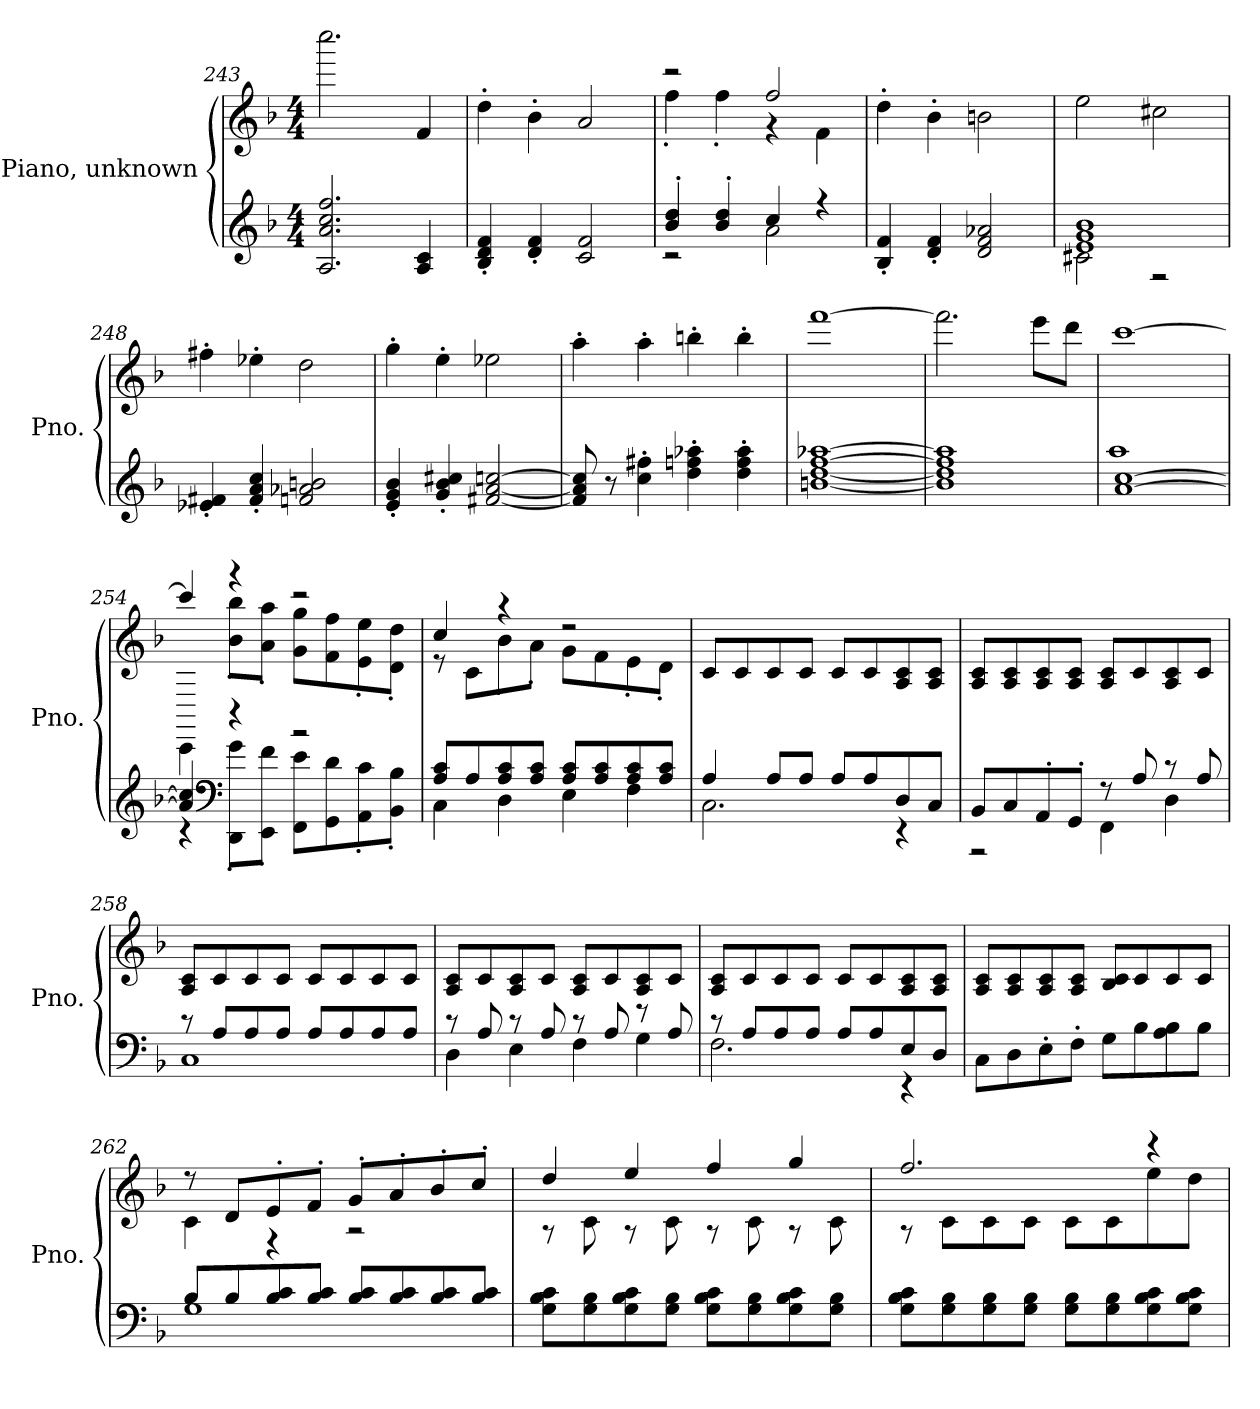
**kern	**kern
*part1	*part1
*staff2	*staff1
*I"Piano, unknown	*
*I'Pno.	*
*clefG2	*clefG2
*k[b-]	*k[b-]
*M4/4	*M4/4
=243	=243
2.A/ 2.a/ 2.cc/ 2.ff/	2.cccc\
4A/ 4c/	4f/
=244	=244
4B-/' 4d/' 4f/'	4dd'\
4d/' 4f/'	4b-'\
2c/ 2f/	2a/
=245	=245
*^	*^
4b-/' 4dd/'	2r	2r	4ff'\
4b-/' 4dd/'	.	.	4ff'\
4cc/	2a\	2ff/	4r
4r	.	.	4f\
*v	*v	*	*
*	*v	*v
=246	=246
4B-/' 4f/'	4dd'\
4d/' 4f/'	4b-'\
2d/ 2f/ 2a-X/	2bn\
!!LO:LB:g=z
=247	=247
*^	*
1e 1g 1b-	2c#X\	2ee\
.	2r	2cc#X\
*v	*v	*
=248	=248
4e-X/' 4f#X/'	4ff#X'\
4f#/' 4a/' 4cc/'	4ee-X'\
2fn/ 2a-X/ 2bn/	2dd\
=249	=249
4e/' 4g/' 4b-/'	4gg'\
4g/' 4b-/' 4cc#X/'	4ee'\
[2f#X/ [2a/ [2ccn/	2ee-X\
=250	=250
8f#/] 8a/] 8cc/]	4aa'\
8r	.
4cc\' 4ff#X\'	4aa'\
4dd\' 4ffn\' 4aa-X\'	4bbn'\
4dd\' 4ff\' 4aa-\'	4bb'\
=251	=251
[1bn [1dd [1ff [1aa-X	[1fff
=252	=252
1b] 1dd] 1ff] 1aa-]	2.fff\]
.	8eee\L
.	8ddd\J
=253	=253
*^	*
[1a [1cc	1aa	[1ccc
!!LO:LB:g=z
=254	=254	=254
*	*	*^
4a/] 4cc/]	4r	4ccc/]	4CC\
*clefF4	*	*	*
4r	8DD\' 8g\'L	4r	8b-\' 8bb-\'L
.	8EE\' 8f\'J	.	8a\' 8aa\'J
2r	8FF\ 8e\L	2r	8g\ 8gg\L
.	8GG\ 8d\	.	8f\ 8ff\
.	8AA\' 8c\'	.	8e\' 8ee\'
.	8BB-\' 8B-\'J	.	8d\' 8dd\'J
=255	=255	=255	=255
8A/ 8c/L	4C\	4cc/	8r
8A/	.	.	8c\L
8A/ 8c/	4D\	4r	8b-'\
8A/ 8c/J	.	.	8a'\J
8A/ 8c/L	4E\	2r	8g\L
8A/ 8c/	.	.	8f\
8A/ 8c/	4F\	.	8e'\
8A/ 8c/J	.	.	8d'\J
*	*	*v	*v
=256	=256	=256
4A/	2.C\	8c/L
.	.	8c/
8A/L	.	8c/
8A/J	.	8c/J
8A/L	.	8c/L
8A/	.	8c/
8D/	4r	8A/ 8c/
8C/J	.	8A/ 8c/J
!!LO:LB:g=z
=257	=257	=257
8BB-/L	2r	8A/ 8c/L
8C/	.	8A/ 8c/
8AA'/	.	8A/ 8c/
8GG'/J	.	8A/ 8c/J
8r	4FF\	8A/ 8c/L
8A/	.	8c/
8r	4D\	8A/ 8c/
8A/	.	8c/J
=258	=258	=258
8r	1C	8A/ 8c/L
8A/L	.	8c/
8A/	.	8c/
8A/J	.	8c/J
8A/L	.	8c/L
8A/	.	8c/
8A/	.	8c/
8A/J	.	8c/J
=259	=259	=259
8r	4D\	8A/ 8c/L
8A/	.	8c/
8r	4E\	8A/ 8c/
8A/	.	8c/J
8r	4F\	8A/ 8c/L
8A/	.	8c/
8r	4G\	8A/ 8c/
8A/	.	8c/J
!!LO:LB:g=z
=260	=260	=260
8r	2.F\	8A/ 8c/L
8A/L	.	8c/
8A/	.	8c/
8A/J	.	8c/J
8A/L	.	8c/L
8A/	.	8c/
8E/	4r	8A/ 8c/
8D/J	.	8A/ 8c/J
*v	*v	*
=261	=261
8C\L	8A/ 8c/L
8D\	8A/ 8c/
8E'\	8A/ 8c/
8F'\J	8A/ 8c/J
8G\L	8B-/ 8c/L
8B-\	8c/
8A\ 8B-\	8c/
8B-\J	8c/J
=262	=262
*^	*^
8B-/L	1G	8r	4c\
8B-/	.	8d/L	.
8B-/ 8c/	.	8e'/	4r
8B-/ 8c/J	.	8f'/J	.
8B-/ 8c/L	.	8g'/L	2r
8B-/ 8c/	.	8a'/	.
8B-/ 8c/	.	8b-'/	.
8B-/ 8c/J	.	8cc'/J	.
*v	*v	*	*
!!LO:PB:g=z	!!
=263	=263	=263
8G\ 8B-\ 8c\L	4dd/	8r
8G\ 8B-\	.	8c\
8G\ 8B-\ 8c\	4ee/	8r
8G\ 8B-\J	.	8c\
8G\ 8B-\ 8c\L	4ff/	8r
8G\ 8B-\	.	8c\
8G\ 8B-\ 8c\	4gg/	8r
8G\ 8B-\J	.	8c\
=264	=264	=264
8G\ 8B-\ 8c\L	2.ff/	8r
8G\ 8B-\	.	8c\L
8G\ 8B-\	.	8c\
8G\ 8B-\J	.	8c\J
8G\ 8B-\L	.	8c\L
8G\ 8B-\	.	8c\
8G\ 8B-\ 8c\	4r	8ee\
8G\ 8B-\ 8c\J	.	8dd\J
*	*v	*v
=	=
*-	*-
